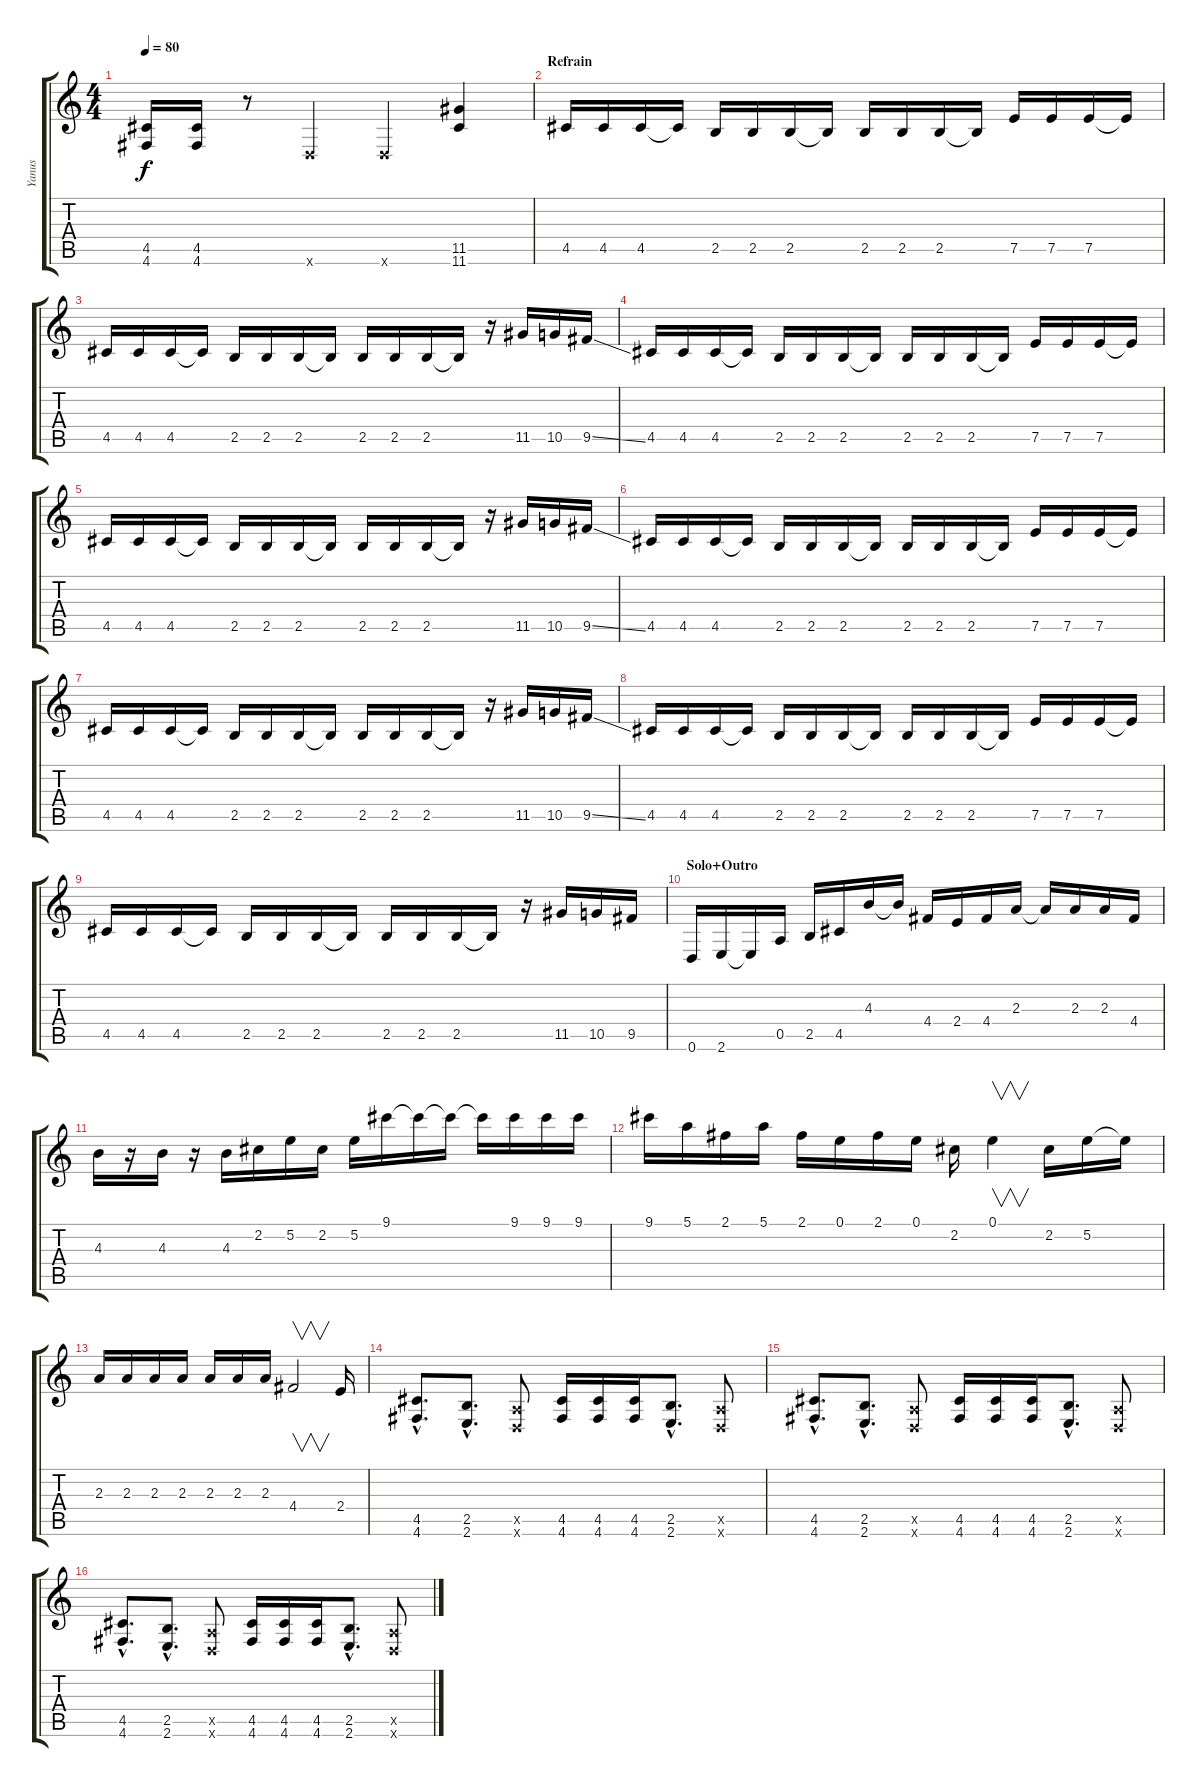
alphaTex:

\track ("Yanus" "Yanus") {instrument overdrivenguitar}
\staff {score tabs}
\tuning (E4 B3 G3 D3 A2 D2) {hide}
\ts (4 4)
\tempo 80
\clef g2
\ks c
(4.5 4.6).16{dy f} (4.5 4.6).16 r.8 0.6{x}.4 0.6{x}.4 (11.5 11.6).4 |
\section ("" "Refrain")
4.5.16 4.5.16 4.5.16 4.5{t}.16 2.5.16 2.5.16 2.5.16 2.5{t}.16 2.5.16 2.5.16 2.5.16 2.5{t}.16 7.5.16 7.5.16 7.5.16 7.5{t}.16 |
4.5.16 4.5.16 4.5.16 4.5{t}.16 2.5.16 2.5.16 2.5.16 2.5{t}.16 2.5.16 2.5.16 2.5.16 2.5{t}.16 r.16 11.5.16 10.5.16 9.5{ss}.16 |
4.5.16 4.5.16 4.5.16 4.5{t}.16 2.5.16 2.5.16 2.5.16 2.5{t}.16 2.5.16 2.5.16 2.5.16 2.5{t}.16 7.5.16 7.5.16 7.5.16 7.5{t}.16 |
4.5.16 4.5.16 4.5.16 4.5{t}.16 2.5.16 2.5.16 2.5.16 2.5{t}.16 2.5.16 2.5.16 2.5.16 2.5{t}.16 r.16 11.5.16 10.5.16 9.5{ss}.16 |
4.5.16 4.5.16 4.5.16 4.5{t}.16 2.5.16 2.5.16 2.5.16 2.5{t}.16 2.5.16 2.5.16 2.5.16 2.5{t}.16 7.5.16 7.5.16 7.5.16 7.5{t}.16 |
4.5.16 4.5.16 4.5.16 4.5{t}.16 2.5.16 2.5.16 2.5.16 2.5{t}.16 2.5.16 2.5.16 2.5.16 2.5{t}.16 r.16 11.5.16 10.5.16 9.5{ss}.16 |
4.5.16 4.5.16 4.5.16 4.5{t}.16 2.5.16 2.5.16 2.5.16 2.5{t}.16 2.5.16 2.5.16 2.5.16 2.5{t}.16 7.5.16 7.5.16 7.5.16 7.5{t}.16 |
4.5.16 4.5.16 4.5.16 4.5{t}.16 2.5.16 2.5.16 2.5.16 2.5{t}.16 2.5.16 2.5.16 2.5.16 2.5{t}.16 r.16 11.5.16 10.5.16 9.5.16 |
\section ("" "Solo+Outro")
0.6.16 2.6.16 2.6{t}.16 0.5.16 2.5.16 4.5.16 4.3.16 4.3{t}.16 4.4.16 2.4.16 4.4.16 2.3.16 2.3{t}.16 2.3.16 2.3.16 4.4.16 |
4.3.16 r.16 4.3.16 r.16 4.3.16 2.2.16 5.2.16 2.2.16 5.2.16 9.1.16 9.1{t}.16 9.1{t}.16 9.1{t}.16 9.1.16 9.1.16 9.1.16 |
9.1.16 5.1.16 2.1.16 5.1.16 2.1.16 0.1.16 2.1.16 0.1.16 2.2.16 0.1.4{v} 2.2.16 5.2.16 5.2{t}.16 |
2.3.16 2.3.16 2.3.16 2.3.16 2.3.16 2.3.16 2.3.16 4.4.2{v} 2.4.16 |
(4.5{hac} 4.6{hac}).8{d} (2.5{hac} 2.6{hac}).8{d} (0.5{x} 0.6{x}).8 (4.5 4.6).16 (4.5 4.6).16 (4.5 4.6).16 (2.5{hac} 2.6{hac}).8{d} (0.5{x} 0.6{x}).8 |
(4.5{hac} 4.6{hac}).8{d} (2.5{hac} 2.6{hac}).8{d} (0.5{x} 0.6{x}).8 (4.5 4.6).16 (4.5 4.6).16 (4.5 4.6).16 (2.5{hac} 2.6{hac}).8{d} (0.5{x} 0.6{x}).8 |
(4.5{hac} 4.6{hac}).8{d} (2.5{hac} 2.6{hac}).8{d} (0.5{x} 0.6{x}).8 (4.5 4.6).16 (4.5 4.6).16 (4.5 4.6).16 (2.5{hac} 2.6{hac}).8{d} (0.5{x} 0.6{x}).8
